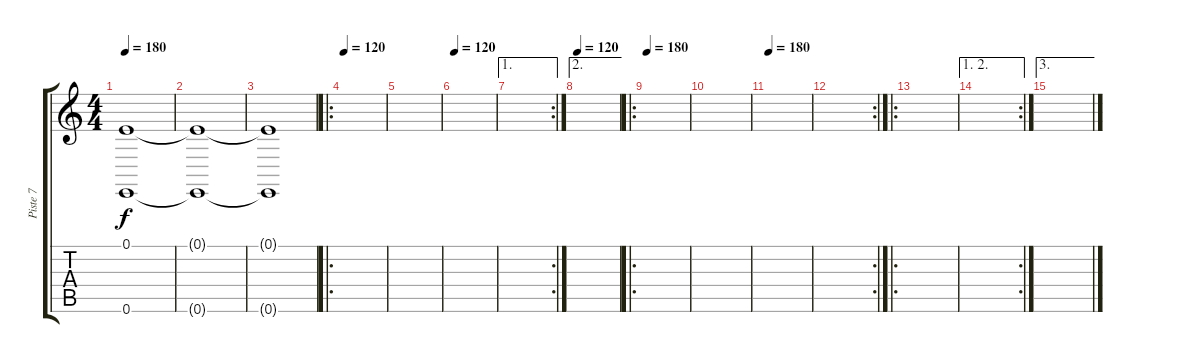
\track ("Piste 7" "Piste 7") {instrument stringensemble1}
\staff {score tabs}
\tuning (E4 B3 G3 D3 A2 E2) {hide}
\ts (4 4)
\tempo 180
\clef g2
\ks c
(0.1 0.6).1{dy f volume 13 instrument stringensemble1} |
(0.1{t} 0.6{t}).1 |
(0.1{t} 0.6{t}).1 |
\ro
\tempo 120
|
|
\tempo 120
|
\ae 1
\rc 2
|
\ae 2
\tempo 120
|
\ro
\tempo 180
|
|
\tempo 180
|
\rc 2
|
\ro
|
\ae (1 2)
\rc 2
|
\ae 3
